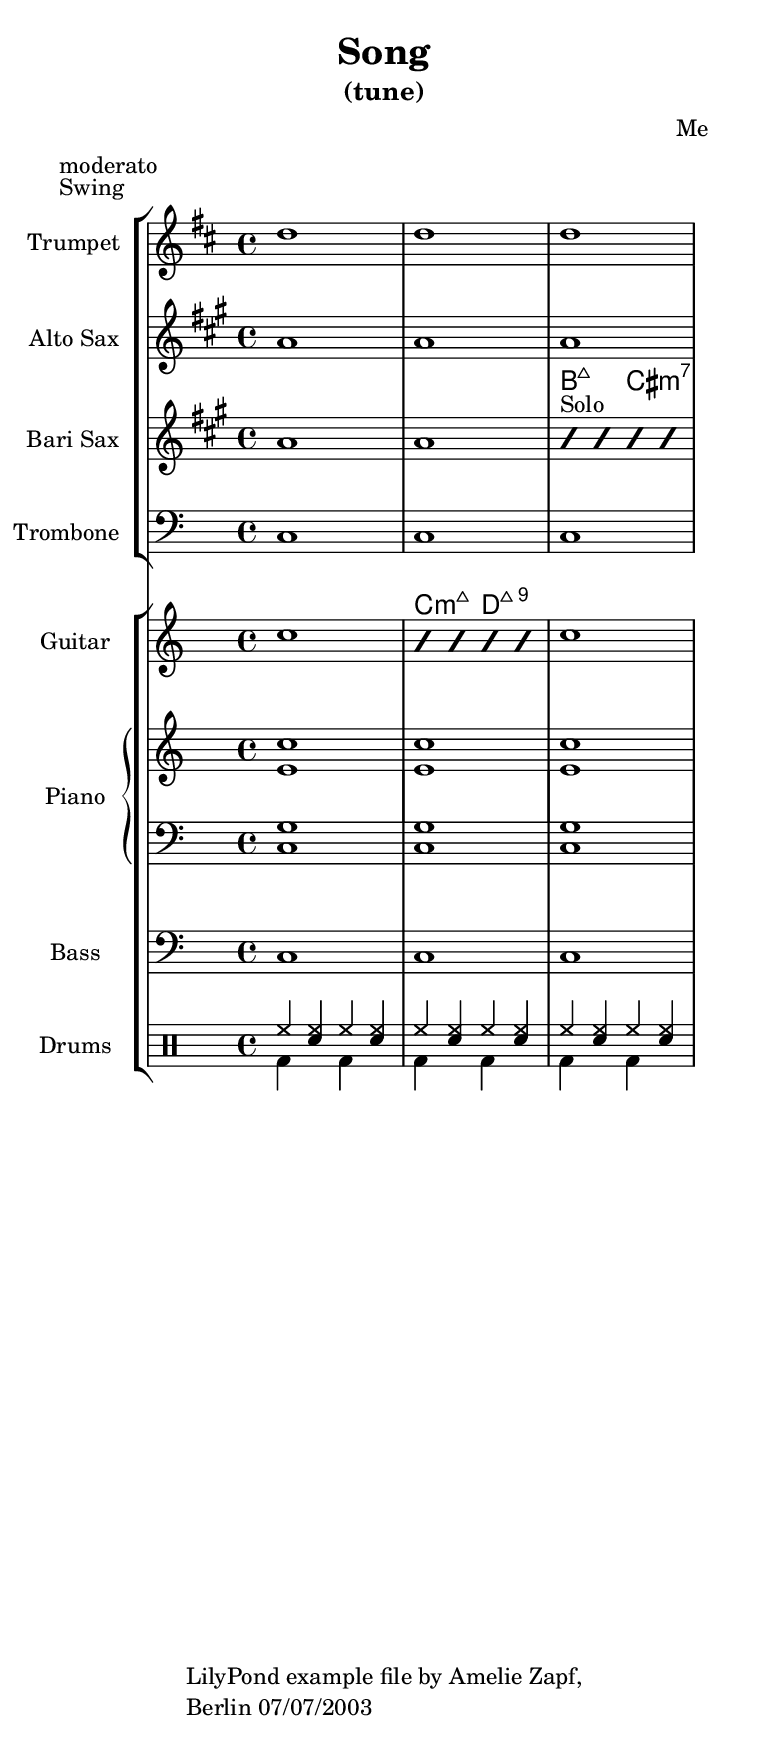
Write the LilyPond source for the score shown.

\version "2.19.56"

\header {
  lsrtags = "fretted-strings, keyboards, percussion, real-music, template"

  texidoc = "
This is quite an advanced template, for a jazz ensemble. Note that all
instruments are notated in @code{\\key c \\major}. This refers to the
key in concert pitch; the key will be automatically transposed if the
music is within a @code{\\transpose} section.

"
  doctitle = "Jazz combo template"
} % begin verbatim

\header {
  title = "Song"
  subtitle = "(tune)"
  composer = "Me"
  meter = "moderato"
  piece = "Swing"
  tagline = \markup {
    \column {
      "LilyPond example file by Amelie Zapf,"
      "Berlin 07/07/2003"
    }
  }
}
% To make the example display in the documentation
\paper {
  paper-width = 130
}
%#(set-global-staff-size 16)
\include "english.ly"

%%%%%%%%%%%% Some macros %%%%%%%%%%%%%%%%%%%

sl = {
  \override NoteHead.style = #'slash
  \hide Stem
}
nsl = {
  \revert NoteHead.style
  \undo \hide Stem
}
crOn = \override NoteHead.style = #'cross
crOff = \revert NoteHead.style

%% insert chord name style stuff here.

jazzChords = { }

%%%%%%%%%%%% Keys'n'thangs %%%%%%%%%%%%%%%%%

global = { \time 4/4 }

Key = { \key c \major }

% ############ Horns ############

% ------ Trumpet ------
trpt = \transpose c d \relative c'' {
  \Key
  c1 | c | c |
}
trpHarmony = \transpose c' d {
  \jazzChords
}
trumpet = {
  \global
  \clef treble
  <<
    \trpt
  >>
}

% ------ Alto Saxophone ------
alto = \transpose c a \relative c' {
  \Key
  c1 | c | c |
}
altoHarmony = \transpose c' a {
  \jazzChords
}
altoSax = {
  \global
  \clef treble
  <<
    \alto
  >>
}

% ------ Baritone Saxophone ------
bari = \transpose c a' \relative c {
  \Key
  c1
  c1
  \sl
  d4^"Solo" d d d
  \nsl
}
bariHarmony = \transpose c' a \chordmode {
  \jazzChords s1 s d2:maj e:m7
}
bariSax = {
  \global
  \clef treble
  <<
    \bari
  >>
}

% ------ Trombone ------
tbone = \relative c {
  \Key
  c1 | c | c
}
tboneHarmony = \chordmode {
  \jazzChords
}
trombone = {
  \global
  \clef bass
  <<
    \tbone
  >>
}

% ############ Rhythm Section #############

% ------ Guitar ------
gtr = \relative c'' {
  \Key
  c1
  \sl
  b4 b b b
  \nsl
  c1
}
gtrHarmony = \chordmode {
  \jazzChords
  s1 c2:min7+ d2:maj9
}
guitar = {
  \global
  \clef treble
  <<
    \gtr
  >>
}

%% ------ Piano ------
rhUpper = \relative c'' {
  \voiceOne
  \Key
  c1 | c | c
}
rhLower = \relative c' {
  \voiceTwo
  \Key
  e1 | e | e
}

lhUpper = \relative c' {
  \voiceOne
  \Key
  g1 | g | g
}
lhLower = \relative c {
  \voiceTwo
  \Key
  c1 | c | c
}

PianoRH = {
  \clef treble
  \global
  <<
    \new Voice = "one" \rhUpper
    \new Voice = "two" \rhLower
  >>
}
PianoLH = {
  \clef bass
  \global
  <<
    \new Voice = "one" \lhUpper
    \new Voice = "two" \lhLower
  >>
}

piano = {
  <<
    \new Staff = "upper" \PianoRH
    \new Staff = "lower" \PianoLH
  >>
}

% ------ Bass Guitar ------
Bass = \relative c {
  \Key
  c1 | c | c
}
bass = {
  \global
  \clef bass
  <<
    \Bass
  >>
}

% ------ Drums ------
up = \drummode {
  \voiceOne
  hh4 <hh sn> hh <hh sn>
  hh4 <hh sn> hh <hh sn>
  hh4 <hh sn> hh <hh sn>
}
down = \drummode {
  \voiceTwo
  bd4 s bd s
  bd4 s bd s
  bd4 s bd s
}

drumContents = {
  \global
  <<
    \new DrumVoice \up
    \new DrumVoice \down
  >>
}

%%%%%%%%% It All Goes Together Here %%%%%%%%%%%%%%%%%%%%%%

\score {
  <<
    \new StaffGroup = "horns" <<
      \new Staff = "trumpet" \with { instrumentName = #"Trumpet" }
      \trumpet
      \new Staff = "altosax" \with { instrumentName = #"Alto Sax" }
      \altoSax
      \new ChordNames = "barichords" \with { instrumentName = #"Trumpet" }
      \bariHarmony
      \new Staff = "barisax" \with { instrumentName = #"Bari Sax" }
      \bariSax
      \new Staff = "trombone" \with { instrumentName = #"Trombone" }
      \trombone
    >>

    \new StaffGroup = "rhythm" <<
      \new ChordNames = "chords" \gtrHarmony
      \new Staff = "guitar" \with { instrumentName = #"Guitar" }
      \guitar
      \new PianoStaff = "piano" \with {
        instrumentName = #"Piano"
        midiInstrument = #"acoustic grand"
      }
      \piano
      \new Staff = "bass" \with { instrumentName = #"Bass" }
      \bass
      \new DrumStaff \with { instrumentName = #"Drums" }
      \drumContents
    >>
  >>
  \layout {
    \context { \Staff \RemoveEmptyStaves }
    \context {
      \Score
      \override BarNumber.padding = #3
      \override RehearsalMark.padding = #2
      skipBars = ##t
    }
  }
  \midi { }
}
